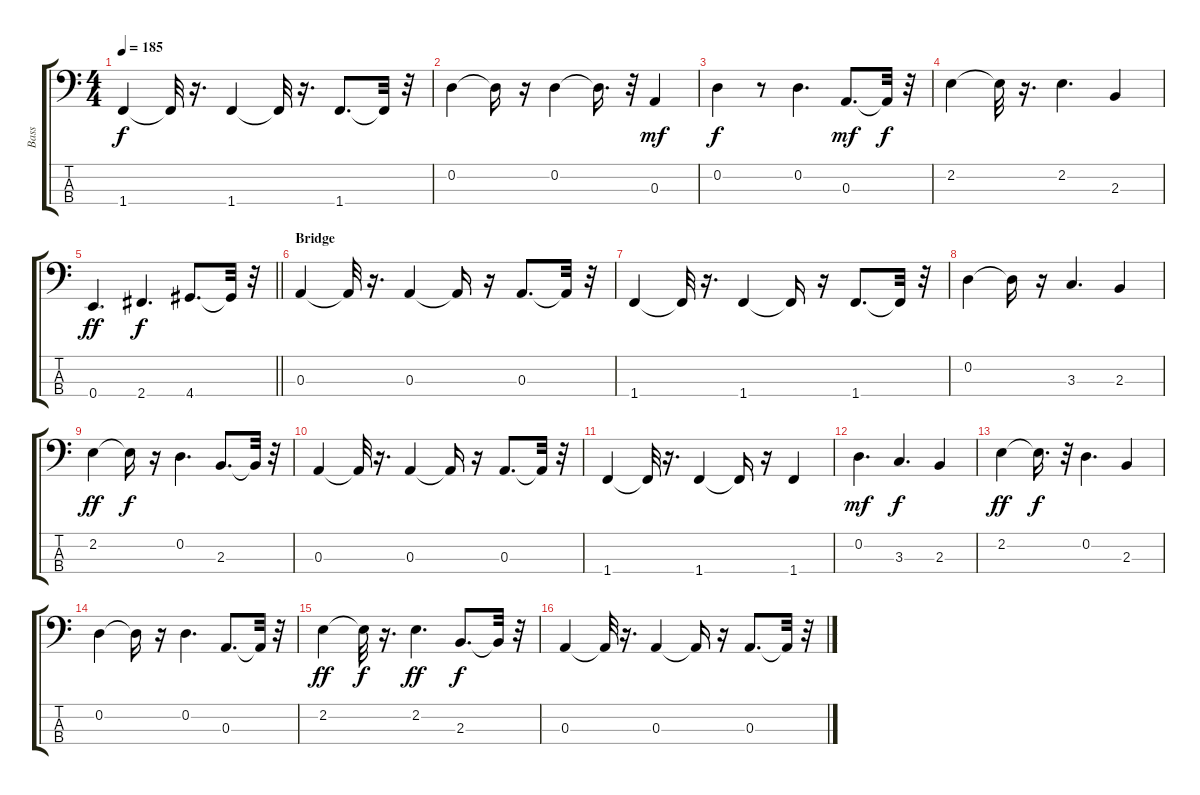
\track ("Bass" "Bass") {instrument electricbassfinger}
\staff {score tabs}
\tuning (G2 D2 A1 E1) {hide}
\ts (4 4)
\tempo 185
\clef f4
\ks c
1.4.4{dy f} 1.4{t}.32 r.16{d} 1.4.4 1.4{t}.32 r.16{d} 1.4.8{d} 1.4{t}.32 r.32 |
0.2.4 0.2{t}.16 r.16 0.2.4 0.2{t}.16{d} r.32 0.3.4{dy mf} |
0.2.4{dy f} r.8 0.2.4{d} 0.3.8{d dy mf} 0.3{t}.32{dy f} r.32 |
2.2.4 2.2{t}.32 r.16{d} 2.2.4{d} 2.3.4 |
\barLineRight lightlight
0.4.4{d dy ff} 2.4.4{d dy f} 4.4.8{d} 4.4{t}.32 r.32 |
\section ("" "Bridge")
0.3.4 0.3{t}.32 r.16{d} 0.3.4 0.3{t}.16 r.16 0.3.8{d} 0.3{t}.32 r.32 |
1.4.4 1.4{t}.32 r.16{d} 1.4.4 1.4{t}.16 r.16 1.4.8{d} 1.4{t}.32 r.32 |
0.2.4 0.2{t}.16 r.16 3.3.4{d} 2.3.4 |
2.2.4{dy ff} 2.2{t}.16{dy f} r.16 0.2.4{d} 2.3.8{d} 2.3{t}.32 r.32 |
0.3.4 0.3{t}.32 r.16{d} 0.3.4 0.3{t}.16 r.16 0.3.8{d} 0.3{t}.32 r.32 |
1.4.4 1.4{t}.32 r.16{d} 1.4.4 1.4{t}.16 r.16 1.4.4 |
0.2.4{d dy mf} 3.3.4{d dy f} 2.3.4 |
2.2.4{dy ff} 2.2{t}.16{d dy f} r.32 0.2.4{d} 2.3.4 |
0.2.4 0.2{t}.16 r.16 0.2.4{d} 0.3.8{d} 0.3{t}.32 r.32 |
2.2.4{dy ff} 2.2{t}.32{dy f} r.16{d} 2.2.4{d dy ff} 2.3.8{d dy f} 2.3{t}.32 r.32 |
0.3.4 0.3{t}.32 r.16{d} 0.3.4 0.3{t}.16 r.16 0.3.8{d} 0.3{t}.32 r.32
